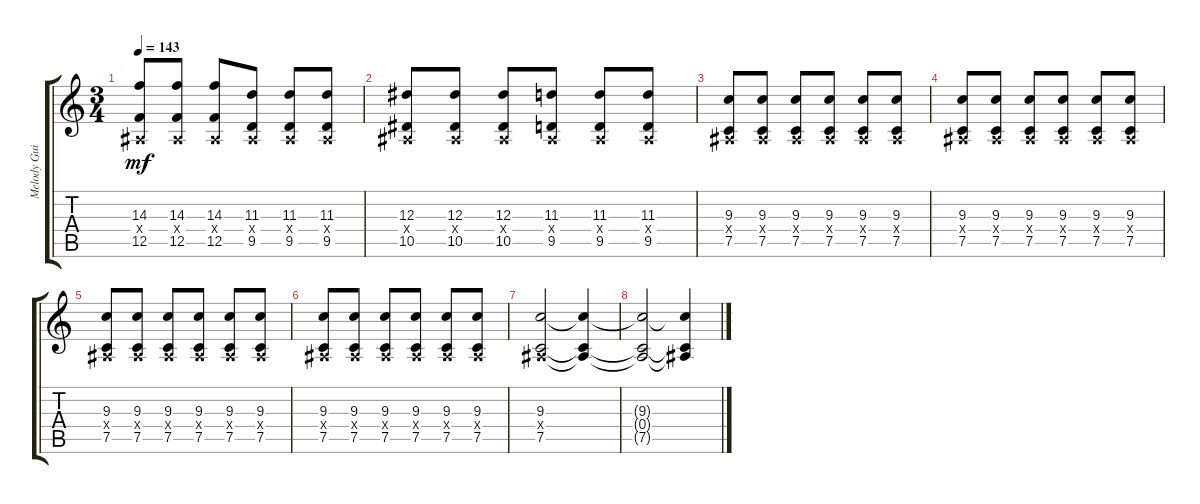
\track ("Melody Guitar" "Melody Gui") {instrument distortionguitar}
\staff {score tabs}
\tuning (C4 G3 Eb3 Bb2 F2 C2) {hide}
\ts (3 4)
\tempo 143
\clef g2
\ks c
(14.3 0.4{x} 12.5).8{dy mf} (14.3 0.4{x} 12.5).8 (14.3 0.4{x} 12.5).8 (11.3 0.4{x} 9.5).8 (11.3 0.4{x} 9.5).8 (11.3 0.4{x} 9.5).8 |
(12.3 0.4{x} 10.5).8 (12.3 0.4{x} 10.5).8 (12.3 0.4{x} 10.5).8 (11.3 0.4{x} 9.5).8 (11.3 0.4{x} 9.5).8 (11.3 0.4{x} 9.5).8 |
(9.3 0.4{x} 7.5).8 (9.3 0.4{x} 7.5).8 (9.3 0.4{x} 7.5).8 (9.3 0.4{x} 7.5).8 (9.3 0.4{x} 7.5).8 (9.3 0.4{x} 7.5).8 |
(9.3 0.4{x} 7.5).8 (9.3 0.4{x} 7.5).8 (9.3 0.4{x} 7.5).8 (9.3 0.4{x} 7.5).8 (9.3 0.4{x} 7.5).8 (9.3 0.4{x} 7.5).8 |
(9.3 0.4{x} 7.5).8 (9.3 0.4{x} 7.5).8 (9.3 0.4{x} 7.5).8 (9.3 0.4{x} 7.5).8 (9.3 0.4{x} 7.5).8 (9.3 0.4{x} 7.5).8 |
(9.3 0.4{x} 7.5).8 (9.3 0.4{x} 7.5).8 (9.3 0.4{x} 7.5).8 (9.3 0.4{x} 7.5).8 (9.3 0.4{x} 7.5).8 (9.3 0.4{x} 7.5).8 |
(9.3 0.4{x} 7.5).2 (9.3{t} 0.4{t} 7.5{t}).4 |
(9.3{t} 0.4{t} 7.5{t}).2 (9.3{t} 0.4{t} 7.5{t}).4
